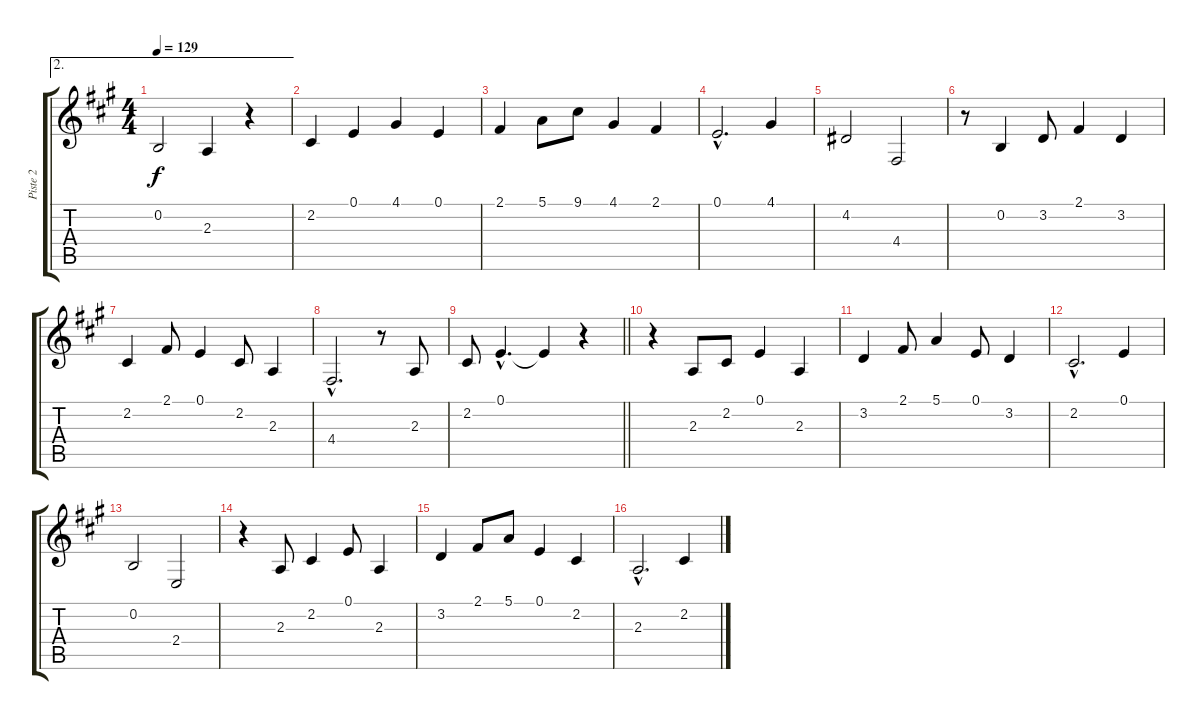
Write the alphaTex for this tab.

\track ("Piste 2" "Piste 2") {instrument clarinet}
\staff {score tabs}
\tuning (E4 B3 G3 D3 A2 E2) {hide}
\ae 2
\ts (4 4)
\tempo 129
\clef g2
\ks a
0.2.2{dy f} 2.3.4 r.4 |
2.2.4 0.1.4 4.1.4 0.1.4 |
2.1.4 5.1.8 9.1.8 4.1.4 2.1.4 |
0.1{hac}.2{d} 4.1.4 |
4.2.2 4.4.2 |
r.8 0.2.4 3.2.8 2.1.4 3.2.4 |
2.2.4 2.1.8 0.1.4 2.2.8 2.3.4 |
4.4{hac}.2{d} r.8 2.3.8 |
\barLineRight lightlight
2.2.8 0.1{hac}.4{d} 0.1{t}.4 r.4 |
r.4 2.3.8 2.2.8 0.1.4 2.3.4 |
3.2.4 2.1.8 5.1.4 0.1.8 3.2.4 |
2.2{hac}.2{d} 0.1.4 |
0.2.2 2.4.2 |
r.4 2.3.8 2.2.4 0.1.8 2.3.4 |
3.2.4 2.1.8 5.1.8 0.1.4 2.2.4 |
2.3{hac}.2{d} 2.2.4
